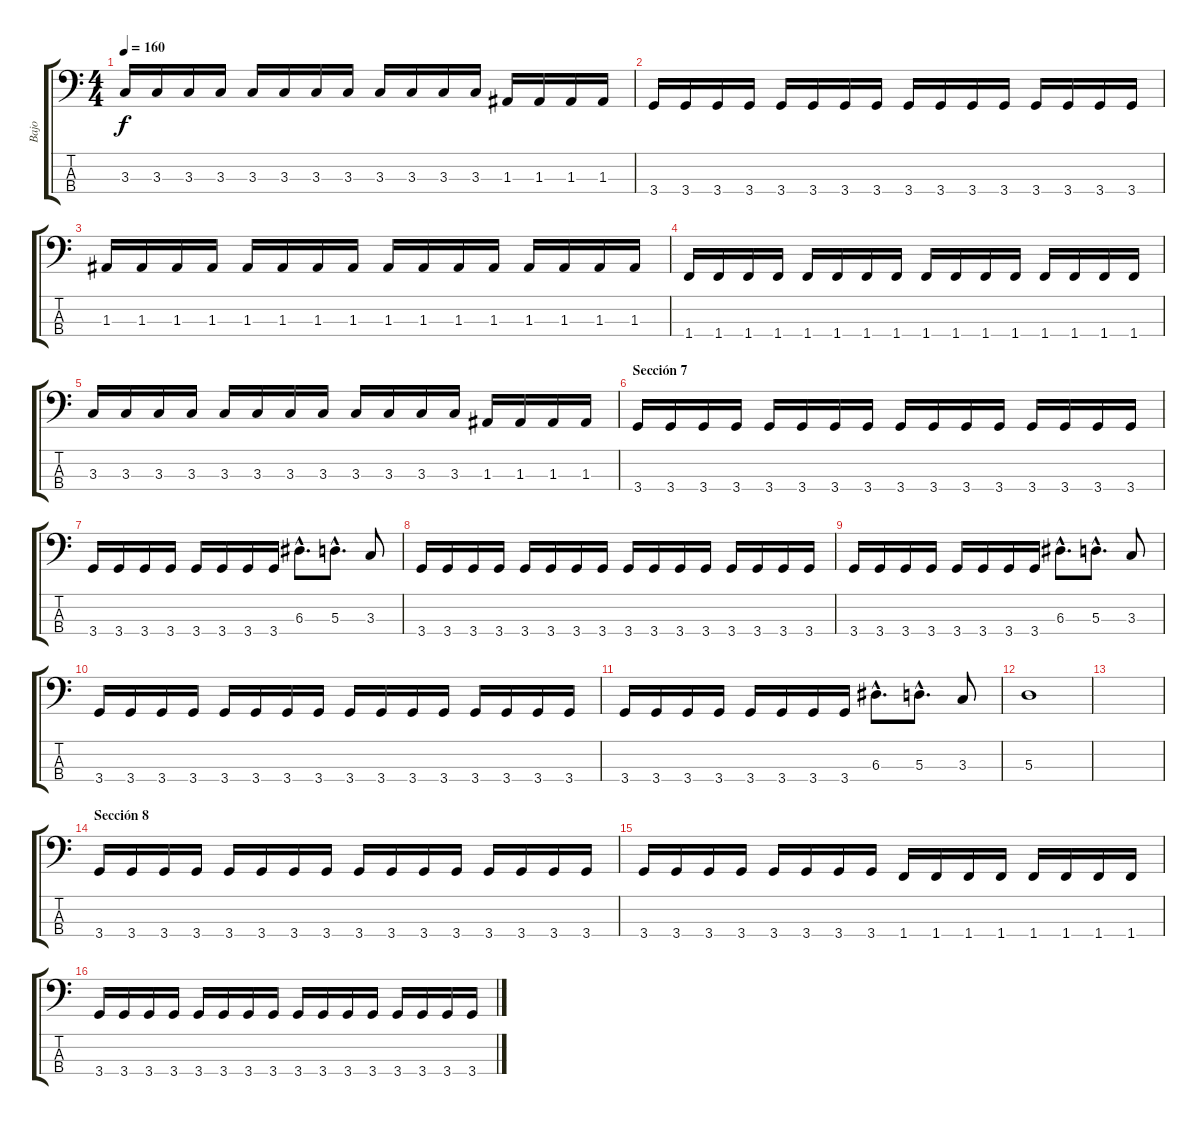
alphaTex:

\track ("Bajo" "Bajo") {instrument electricbasspick}
\staff {score tabs}
\tuning (G2 D2 A1 E1) {hide}
\ts (4 4)
\tempo 160
\clef f4
\ks c
3.3.16{dy f} 3.3.16 3.3.16 3.3.16 3.3.16 3.3.16 3.3.16 3.3.16 3.3.16 3.3.16 3.3.16 3.3.16 1.3.16 1.3.16 1.3.16 1.3.16 |
3.4.16 3.4.16 3.4.16 3.4.16 3.4.16 3.4.16 3.4.16 3.4.16 3.4.16 3.4.16 3.4.16 3.4.16 3.4.16 3.4.16 3.4.16 3.4.16 |
1.3.16 1.3.16 1.3.16 1.3.16 1.3.16 1.3.16 1.3.16 1.3.16 1.3.16 1.3.16 1.3.16 1.3.16 1.3.16 1.3.16 1.3.16 1.3.16 |
1.4.16 1.4.16 1.4.16 1.4.16 1.4.16 1.4.16 1.4.16 1.4.16 1.4.16 1.4.16 1.4.16 1.4.16 1.4.16 1.4.16 1.4.16 1.4.16 |
3.3.16 3.3.16 3.3.16 3.3.16 3.3.16 3.3.16 3.3.16 3.3.16 3.3.16 3.3.16 3.3.16 3.3.16 1.3.16 1.3.16 1.3.16 1.3.16 |
\section ("" "Sección 7")
3.4.16 3.4.16 3.4.16 3.4.16 3.4.16 3.4.16 3.4.16 3.4.16 3.4.16 3.4.16 3.4.16 3.4.16 3.4.16 3.4.16 3.4.16 3.4.16 |
3.4.16 3.4.16 3.4.16 3.4.16 3.4.16 3.4.16 3.4.16 3.4.16 6.3{hac}.8{d} 5.3{hac}.8{d} 3.3.8 |
3.4.16 3.4.16 3.4.16 3.4.16 3.4.16 3.4.16 3.4.16 3.4.16 3.4.16 3.4.16 3.4.16 3.4.16 3.4.16 3.4.16 3.4.16 3.4.16 |
3.4.16 3.4.16 3.4.16 3.4.16 3.4.16 3.4.16 3.4.16 3.4.16 6.3{hac}.8{d} 5.3{hac}.8{d} 3.3.8 |
3.4.16 3.4.16 3.4.16 3.4.16 3.4.16 3.4.16 3.4.16 3.4.16 3.4.16 3.4.16 3.4.16 3.4.16 3.4.16 3.4.16 3.4.16 3.4.16 |
3.4.16 3.4.16 3.4.16 3.4.16 3.4.16 3.4.16 3.4.16 3.4.16 6.3{hac}.8{d} 5.3{hac}.8{d} 3.3.8 |
5.3.1 |
|
\section ("" "Sección 8")
3.4.16 3.4.16 3.4.16 3.4.16 3.4.16 3.4.16 3.4.16 3.4.16 3.4.16 3.4.16 3.4.16 3.4.16 3.4.16 3.4.16 3.4.16 3.4.16 |
3.4.16 3.4.16 3.4.16 3.4.16 3.4.16 3.4.16 3.4.16 3.4.16 1.4.16 1.4.16 1.4.16 1.4.16 1.4.16 1.4.16 1.4.16 1.4.16 |
3.4.16 3.4.16 3.4.16 3.4.16 3.4.16 3.4.16 3.4.16 3.4.16 3.4.16 3.4.16 3.4.16 3.4.16 3.4.16 3.4.16 3.4.16 3.4.16
